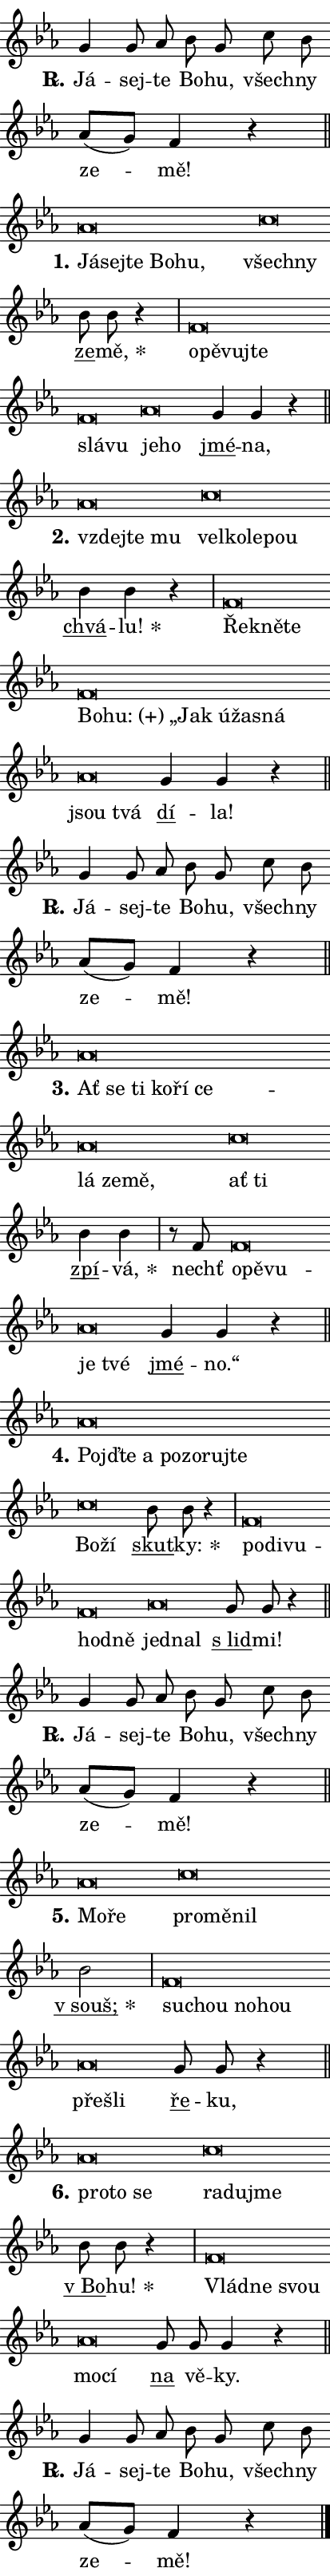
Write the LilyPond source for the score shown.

\version "2.22.1"
\header { tagline = "" }
\paper {
  indent = 0\cm
  top-margin = 0\cm
  right-margin = 0\cm
  bottom-margin = 0\cm
  left-margin = 0\cm
  paper-width = 7\cm
  page-breaking = #ly:one-page-breaking
  system-system-spacing.basic-distance = #11
  score-system-spacing.basic-distance = #11.3
  ragged-last = ##f
}


%% Author: Thomas Morley
%% https://lists.gnu.org/archive/html/lilypond-user/2020-05/msg00002.html
#(define (line-position grob)
"Returns position of @var[grob} in current system:
   @code{'start}, if at first time-step
   @code{'end}, if at last time-step
   @code{'middle} otherwise
"
  (let* ((col (ly:item-get-column grob))
         (ln (ly:grob-object col 'left-neighbor))
         (rn (ly:grob-object col 'right-neighbor))
         (col-to-check-left (if (ly:grob? ln) ln col))
         (col-to-check-right (if (ly:grob? rn) rn col))
         (break-dir-left
           (and
             (ly:grob-property col-to-check-left 'non-musical #f)
             (ly:item-break-dir col-to-check-left)))
         (break-dir-right
           (and
             (ly:grob-property col-to-check-right 'non-musical #f)
             (ly:item-break-dir col-to-check-right))))
        (cond ((eqv? 1 break-dir-left) 'start)
              ((eqv? -1 break-dir-right) 'end)
              (else 'middle))))

#(define (tranparent-at-line-position vctor)
  (lambda (grob)
  "Relying on @code{line-position} select the relevant enry from @var{vctor}.
Used to determine transparency,"
    (case (line-position grob)
      ((end) (not (vector-ref vctor 0)))
      ((middle) (not (vector-ref vctor 1)))
      ((start) (not (vector-ref vctor 2))))))

noteHeadBreakVisibility =
#(define-music-function (break-visibility)(vector?)
"Makes @code{NoteHead}s transparent relying on @var{break-visibility}"
#{
  \override NoteHead.transparent =
    #(tranparent-at-line-position break-visibility)
#})

#(define delete-ledgers-for-transparent-note-heads
  (lambda (grob)
    "Reads whether a @code{NoteHead} is transparent.
If so this @code{NoteHead} is removed from @code{'note-heads} from
@var{grob}, which is supposed to be @code{LedgerLineSpanner}.
As a result ledgers are not printed for this @code{NoteHead}"
    (let* ((nhds-array (ly:grob-object grob 'note-heads))
           (nhds-list
             (if (ly:grob-array? nhds-array)
                 (ly:grob-array->list nhds-array)
                 '()))
           ;; Relies on the transparent-property being done before
           ;; Staff.LedgerLineSpanner.after-line-breaking is executed.
           ;; This is fragile ...
           (to-keep
             (remove
               (lambda (nhd)
                 (ly:grob-property nhd 'transparent #f))
               nhds-list)))
      ;; TODO find a better method to iterate over grob-arrays, similiar
      ;; to filter/remove etc for lists
      ;; For now rebuilt from scratch
      (set! (ly:grob-object grob 'note-heads)  '())
      (for-each
        (lambda (nhd)
          (ly:pointer-group-interface::add-grob grob 'note-heads nhd))
        to-keep))))

hideNotes = {
  \noteHeadBreakVisibility #begin-of-line-visible
}
unHideNotes = {
  \noteHeadBreakVisibility #all-visible
}

% work-around for resetting accidentals
% https://lilypond.org/doc/v2.23/Documentation/notation/displaying-rhythms#unmetered-music
cadenzaMeasure = {
  \cadenzaOff
  \partial 1024 s1024
  \cadenzaOn
}

#(define-markup-command (accent layout props text) (markup?)
  "Underline accented syllable"
  (interpret-markup layout props
    #{\markup \override #'(offset . 4.3) \underline { #text }#}))

responsum = \markup \concat {
  "R" \hspace #-1.05 \path #0.1 #'((moveto 0 0.07) (lineto 0.9 0.8)) \hspace #0.05 "."
}

\layout {
    \context {
        \Staff
        \remove "Time_signature_engraver"
        \override LedgerLineSpanner.after-line-breaking = #delete-ledgers-for-transparent-note-heads
    }
    \context {
        \Voice {
            \override NoteHead.output-attributes = #'((class . "notehead"))
            \override Hairpin.height = #0.55
        }
    }
    \context {
        \Lyrics {
            \override StanzaNumber.output-attributes = #'((class . "stanzanumber"))
            \override LyricSpace.minimum-distance = #0.9
            \override LyricText.font-name = #"TeX Gyre Schola"
            \override LyricText.font-size = 1
            \override StanzaNumber.font-name = #"TeX Gyre Schola Bold"
            \override StanzaNumber.font-size = 1
        }
    }
}

% magnetic-lyrics.ily
%
%   written by
%     Jean Abou Samra <jean@abou-samra.fr>
%     Werner Lemberg <wl@gnu.org>
%
%   adapted by
%     Jiri Hon <jiri.hon@gmail.com>
%
% Version 2022-Apr-15

% https://www.mail-archive.com/lilypond-user@gnu.org/msg149350.html

#(define (Left_hyphen_pointer_engraver context)
   "Collect syllable-hyphen-syllable occurrences in lyrics and store
them in properties.  This engraver only looks to the left.  For
example, if the lyrics input is @code{foo -- bar}, it does the
following.

@itemize @bullet
@item
Set the @code{text} property of the @code{LyricHyphen} grob between
@q{foo} and @q{bar} to @code{foo}.

@item
Set the @code{left-hyphen} property of the @code{LyricText} grob with
text @q{foo} to the @code{LyricHyphen} grob between @q{foo} and
@q{bar}.
@end itemize

Use this auxiliary engraver in combination with the
@code{lyric-@/text::@/apply-@/magnetic-@/offset!} hook."
   (let ((hyphen #f)
         (text #f))
     (make-engraver
      (acknowledgers
       ((lyric-syllable-interface engraver grob source-engraver)
        (set! text grob)))
      (end-acknowledgers
       ((lyric-hyphen-interface engraver grob source-engraver)
        ;(when (not (grob::has-interface grob 'lyric-space-interface))
          (set! hyphen grob)));)
      ((stop-translation-timestep engraver)
       (when (and text hyphen)
         (ly:grob-set-object! text 'left-hyphen hyphen))
       (set! text #f)
       (set! hyphen #f)))))

#(define (lyric-text::apply-magnetic-offset! grob)
   "If the space between two syllables is less than the value in
property @code{LyricText@/.details@/.squash-threshold}, move the right
syllable to the left so that it gets concatenated with the left
syllable.

Use this function as a hook for
@code{LyricText@/.after-@/line-@/breaking} if the
@code{Left_@/hyphen_@/pointer_@/engraver} is active."
   (let ((hyphen (ly:grob-object grob 'left-hyphen #f)))
     (when hyphen
       (let ((left-text (ly:spanner-bound hyphen LEFT)))
         (when (grob::has-interface left-text 'lyric-syllable-interface)
           (let* ((common (ly:grob-common-refpoint grob left-text X))
                  (this-x-ext (ly:grob-extent grob common X))
                  (left-x-ext
                   (begin
                     ;; Trigger magnetism for left-text.
                     (ly:grob-property left-text 'after-line-breaking)
                     (ly:grob-extent left-text common X)))
                  ;; `delta` is the gap width between two syllables.
                  (delta (- (interval-start this-x-ext)
                            (interval-end left-x-ext)))
                  (details (ly:grob-property grob 'details))
                  (threshold (assoc-get 'squash-threshold details 0.2)))
             (when (< delta threshold)
               (let* (;; We have to manipulate the input text so that
                      ;; ligatures crossing syllable boundaries are not
                      ;; disabled.  For languages based on the Latin
                      ;; script this is essentially a beautification.
                      ;; However, for non-Western scripts it can be a
                      ;; necessity.
                      (lt (ly:grob-property left-text 'text))
                      (rt (ly:grob-property grob 'text))
                      (is-space (grob::has-interface hyphen 'lyric-space-interface))
                      (space (if is-space " " ""))
                      (space-markup (grob-interpret-markup grob " "))
                      (space-size (interval-length (ly:stencil-extent space-markup X)))
                      (extra-delta (if is-space space-size 0))
                      ;; Append new syllable.
                      (ltrt-space (if (and (string? lt) (string? rt))
                                (string-append lt space rt)
                                (make-concat-markup (list lt space rt))))
                      ;; Right-align `ltrt` to the right side.
                      (ltrt-space-markup (grob-interpret-markup
                               grob
                               (make-translate-markup
                                (cons (interval-length this-x-ext) 0)
                                (make-right-align-markup ltrt-space)))))
                 (begin
                   ;; Don't print `left-text`.
                   (ly:grob-set-property! left-text 'stencil #f)
                   ;; Set text and stencil (which holds all collected
                   ;; syllables so far) and shift it to the left.
                   (ly:grob-set-property! grob 'text ltrt-space)
                   (ly:grob-set-property! grob 'stencil ltrt-space-markup)
                   (ly:grob-translate-axis! grob (- (- delta extra-delta)) X))))))))))


#(define (lyric-hyphen::displace-bounds-first grob)
   ;; Make very sure this callback isn't triggered too early.
   (let ((left (ly:spanner-bound grob LEFT))
         (right (ly:spanner-bound grob RIGHT)))
     (ly:grob-property left 'after-line-breaking)
     (ly:grob-property right 'after-line-breaking)
     (ly:lyric-hyphen::print grob)))

squashThreshold = #0.4

\layout {
  \context {
    \Lyrics
    \consists #Left_hyphen_pointer_engraver
    \override LyricText.after-line-breaking =
      #lyric-text::apply-magnetic-offset!
    \override LyricHyphen.stencil = #lyric-hyphen::displace-bounds-first
    \override LyricText.details.squash-threshold = \squashThreshold
    \override LyricHyphen.minimum-distance = 0
    \override LyricHyphen.minimum-length = \squashThreshold
  }
}

squash = \override LyricText.details.squash-threshold = 9999
unSquash = \override LyricText.details.squash-threshold = \squashThreshold

left = \override LyricText.self-alignment-X = #LEFT
unLeft = \revert LyricText.self-alignment-X

starOffset = #(lambda (grob) 
                (let ((x_offset (ly:self-alignment-interface::aligned-on-x-parent grob)))
                  (if (= x_offset 0) 0 (+ x_offset 1.2))))

star = #(define-music-function (syllable)(string?)
"Append star separator at the end of a syllable"
#{
  \once \override LyricText.X-offset = #starOffset
  \lyricmode { \markup {
    #syllable
    \override #'((font-name . "TeX Gyre Schola Bold")) \hspace #0.2 \lower #0.65 \larger "*"
  } }
#})

starAccent = #(define-music-function (syllable)(string?)
"Append star separator at the end of a syllable and make accent"
#{
  \once \override LyricText.X-offset = #starOffset
  \lyricmode { \markup {
    \accent #syllable
    \override #'((font-name . "TeX Gyre Schola Bold")) \hspace #0.2 \lower #0.65 \larger "*"
  } }
#})

breath = #(define-music-function (syllable)(string?)
"Append breathing indicator at the end of a syllable"
#{
  \lyricmode { \markup { #syllable "+" } }
#})

optionalBreath = #(define-music-function (syllable)(string?)
"Append optional breathing indicator at the end of a syllable"
#{
  \lyricmode { \markup { #syllable "(+)" } }
#})


\score {
    <<
        \new Voice = "melody" { \cadenzaOn \key es \major \relative { g'4 g8 as bes g \bar "" c bes \bar "" as[( g)] f4 r \cadenzaMeasure \bar "||" \break } }
        \new Lyrics \lyricsto "melody" { \lyricmode { \set stanza = \responsum
Já -- sej -- te Bo -- hu, všech -- ny ze -- mě! } }
    >>
    \layout {}
}

\score {
    <<
        \new Voice = "melody" { \cadenzaOn \key es \major \relative { as'\breve*1/16 \hideNotes \breve*1/16 \bar "" \breve*1/16 \bar "" \breve*1/16 \breve*1/16 \bar "" \unHideNotes c\breve*1/16 \hideNotes \breve*1/16 \bar "" \unHideNotes \bar "" bes8 bes r4 \cadenzaMeasure \bar "|" f\breve*1/16 \hideNotes \breve*1/16 \bar "" \breve*1/16 \bar "" \breve*1/16 \bar "" \breve*1/16 \breve*1/16 \bar "" \unHideNotes as\breve*1/16 \hideNotes \breve*1/16 \bar "" \unHideNotes \bar "" g4 g r \cadenzaMeasure \bar "||" \break } }
        \new Lyrics \lyricsto "melody" { \lyricmode { \set stanza = "1."
\left Já -- \squash sej -- te Bo -- hu, \left \unLeft \unSquash všech -- \squash ny \unLeft \unSquash \markup \accent ze -- \star mě, \left o -- \squash pě -- vuj -- te slá -- vu \left \unLeft \unSquash je -- \squash ho \unLeft \unSquash \markup \accent jmé -- na, } }
    >>
    \layout {}
}

\score {
    <<
        \new Voice = "melody" { \cadenzaOn \key es \major \relative { as'\breve*1/16 \hideNotes \breve*1/16 \breve*1/16 \bar "" \unHideNotes c\breve*1/16 \hideNotes \breve*1/16 \bar "" \breve*1/16 \breve*1/16 \bar "" \unHideNotes \bar "" bes4 bes r \cadenzaMeasure \bar "|" f\breve*1/16 \hideNotes \breve*1/16 \bar "" \breve*1/16 \bar "" \breve*1/16 \bar "" \breve*1/16 \bar "" \breve*1/16 \bar "" \breve*1/16 \bar "" \breve*1/16 \breve*1/16 \bar "" \unHideNotes as\breve*1/16 \hideNotes \breve*1/16 \bar "" \unHideNotes \bar "" g4 g r \cadenzaMeasure \bar "||" \break } }
        \new Lyrics \lyricsto "melody" { \lyricmode { \set stanza = "2."
\left vzdej -- \squash te mu \left \unLeft \unSquash vel -- \squash ko -- le -- pou \unLeft \unSquash \markup \accent chvá -- \star lu! \left Ře -- \squash kně -- te Bo -- \optionalBreath hu: „Jak ú -- ža -- sná \left \unLeft \unSquash jsou \squash tvá \unLeft \unSquash \markup \accent dí -- la! } }
    >>
    \layout {}
}

\score {
    <<
        \new Voice = "melody" { \cadenzaOn \key es \major \relative { g'4 g8 as bes g \bar "" c bes \bar "" as[( g)] f4 r \cadenzaMeasure \bar "||" \break } }
        \new Lyrics \lyricsto "melody" { \lyricmode { \set stanza = \responsum
Já -- sej -- te Bo -- hu, všech -- ny ze -- mě! } }
    >>
    \layout {}
}

\score {
    <<
        \new Voice = "melody" { \cadenzaOn \key es \major \relative { as'\breve*1/16 \hideNotes \breve*1/16 \bar "" \breve*1/16 \bar "" \breve*1/16 \bar "" \breve*1/16 \bar "" \breve*1/16 \bar "" \breve*1/16 \bar "" \breve*1/16 \breve*1/16 \bar "" \unHideNotes c\breve*1/16 \hideNotes \breve*1/16 \bar "" \unHideNotes \bar "" bes4 bes4 \cadenzaMeasure \bar "|" r8 f8 f\breve*1/16 \hideNotes \breve*1/16 \breve*1/16 \bar "" \unHideNotes as\breve*1/16 \hideNotes \breve*1/16 \bar "" \unHideNotes \bar "" g4 g r \cadenzaMeasure \bar "||" \break } }
        \new Lyrics \lyricsto "melody" { \lyricmode { \set stanza = "3."
\left Ať \squash se ti ko -- ří ce -- lá ze -- mě, \left \unLeft \unSquash ať \squash ti \unLeft \unSquash \markup \accent zpí -- \star vá, nechť \left o -- \squash pě -- vu -- \left \unLeft \unSquash je \squash tvé \unLeft \unSquash \markup \accent jmé -- no.“ } }
    >>
    \layout {}
}

\score {
    <<
        \new Voice = "melody" { \cadenzaOn \key es \major \relative { as'\breve*1/16 \hideNotes \breve*1/16 \bar "" \breve*1/16 \bar "" \breve*1/16 \bar "" \breve*1/16 \bar "" \breve*1/16 \breve*1/16 \bar "" \unHideNotes c\breve*1/16 \hideNotes \breve*1/16 \bar "" \unHideNotes \bar "" bes8 bes r4 \cadenzaMeasure \bar "|" f\breve*1/16 \hideNotes \breve*1/16 \bar "" \breve*1/16 \bar "" \breve*1/16 \breve*1/16 \bar "" \unHideNotes as\breve*1/16 \hideNotes \breve*1/16 \bar "" \unHideNotes \bar "" g8 g r4 \cadenzaMeasure \bar "||" \break } }
        \new Lyrics \lyricsto "melody" { \lyricmode { \set stanza = "4."
\left Pojď -- \squash te a po -- zo -- ruj -- te \left \unLeft \unSquash Bo -- \squash ží \unLeft \unSquash \markup \accent skut -- \star ky: \left po -- \squash di -- vu -- hod -- ně \left \unLeft \unSquash jed -- \squash nal \unLeft \unSquash \markup \accent "s lid" -- mi! } }
    >>
    \layout {}
}

\score {
    <<
        \new Voice = "melody" { \cadenzaOn \key es \major \relative { g'4 g8 as bes g \bar "" c bes \bar "" as[( g)] f4 r \cadenzaMeasure \bar "||" \break } }
        \new Lyrics \lyricsto "melody" { \lyricmode { \set stanza = \responsum
Já -- sej -- te Bo -- hu, všech -- ny ze -- mě! } }
    >>
    \layout {}
}

\score {
    <<
        \new Voice = "melody" { \cadenzaOn \key es \major \relative { as'\breve*1/16 \hideNotes \breve*1/16 \bar "" \unHideNotes c\breve*1/16 \hideNotes \breve*1/16 \breve*1/16 \bar "" \unHideNotes \bar "" bes2 \cadenzaMeasure \bar "|" f\breve*1/16 \hideNotes \breve*1/16 \bar "" \breve*1/16 \breve*1/16 \bar "" \unHideNotes as\breve*1/16 \hideNotes \breve*1/16 \bar "" \unHideNotes \bar "" g8 g r4 \cadenzaMeasure \bar "||" \break } }
        \new Lyrics \lyricsto "melody" { \lyricmode { \set stanza = "5."
\left Mo -- \squash ře \left \unLeft \unSquash pro -- \squash mě -- nil \unLeft \unSquash \starAccent "v souš;" \left su -- \squash chou no -- hou \left \unLeft \unSquash pře -- \squash šli \unLeft \unSquash \markup \accent ře -- ku, } }
    >>
    \layout {}
}

\score {
    <<
        \new Voice = "melody" { \cadenzaOn \key es \major \relative { as'\breve*1/16 \hideNotes \breve*1/16 \breve*1/16 \bar "" \unHideNotes c\breve*1/16 \hideNotes \breve*1/16 \breve*1/16 \bar "" \unHideNotes \bar "" bes8 bes r4 \cadenzaMeasure \bar "|" f\breve*1/16 \hideNotes \breve*1/16 \breve*1/16 \bar "" \unHideNotes as\breve*1/16 \hideNotes \breve*1/16 \bar "" \unHideNotes \bar "" g8 g g4 r \cadenzaMeasure \bar "||" \break } }
        \new Lyrics \lyricsto "melody" { \lyricmode { \set stanza = "6."
\left pro -- \squash to se \left \unLeft \unSquash ra -- \squash du -- jme \unLeft \unSquash \markup \accent "v Bo" -- \star hu! \left Vlád -- \squash ne svou \left \unLeft \unSquash mo -- \squash cí \unLeft \unSquash \markup \accent na vě -- ky. } }
    >>
    \layout {}
}

\score {
    <<
        \new Voice = "melody" { \cadenzaOn \key es \major \relative { g'4 g8 as bes g \bar "" c bes \bar "" as[( g)] f4 r \cadenzaMeasure \bar "||" \break } \bar "|." }
        \new Lyrics \lyricsto "melody" { \lyricmode { \set stanza = \responsum
Já -- sej -- te Bo -- hu, všech -- ny ze -- mě! } }
    >>
    \layout {}
}
